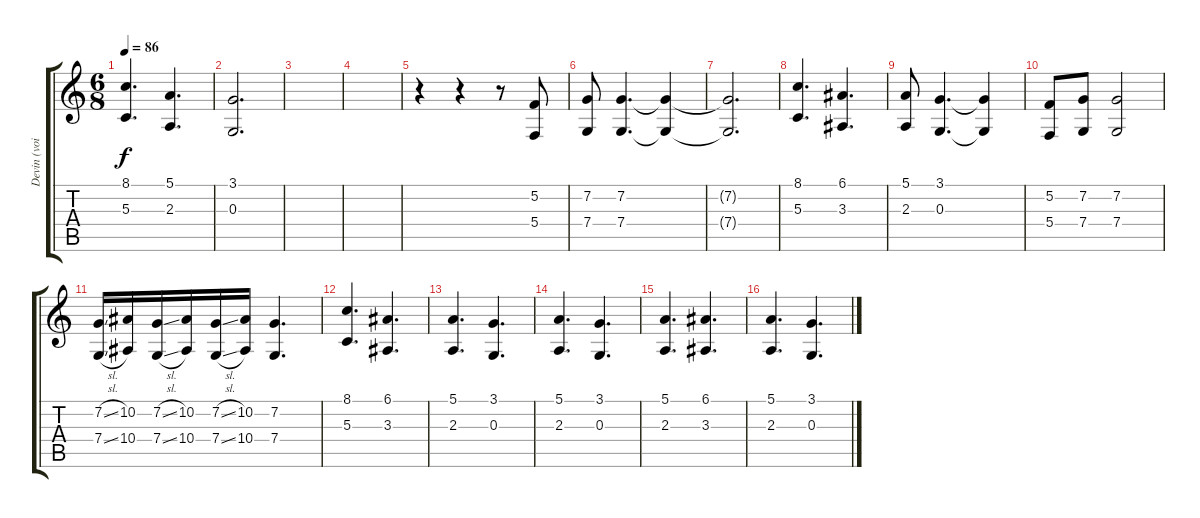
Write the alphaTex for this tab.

\track ("Devin (voice)" "Devin (voi") {instrument flute}
\staff {score tabs}
\tuning (E4 C4 G3 C3 G2 C2) {hide}
\ts (6 8)
\tempo 86
\clef g2
\ks c
(8.1 5.3).4{d dy f} (5.1 2.3).4{d} |
(3.1 0.3).2{d} |
|
|
r.4 r.4 r.8 (5.2 5.4).8 |
(7.2 7.4).8 (7.2 7.4).4{d} (7.2{t} 7.4{t}).4 |
(7.2{t} 7.4{t}).2{d} |
(8.1 5.3).4{d} (6.1 3.3).4{d} |
(5.1 2.3).8 (3.1 0.3).4{d} (3.1{t} 0.3{t}).4 |
(5.2 5.4).8 (7.2 7.4).8 (7.2 7.4).2 |
(7.2{sl} 7.4{sl}).16 (10.2 10.4).16 (7.2{sl} 7.4{sl}).16 (10.2 10.4).16 (7.2{sl} 7.4{sl}).16 (10.2 10.4).16 (7.2 7.4).4{d} |
(8.1 5.3).4{d} (6.1 3.3).4{d} |
(5.1 2.3).4{d} (3.1 0.3).4{d} |
(5.1 2.3).4{d} (3.1 0.3).4{d} |
(5.1 2.3).4{d} (6.1 3.3).4{d} |
(5.1 2.3).4{d} (3.1 0.3).4{d}
